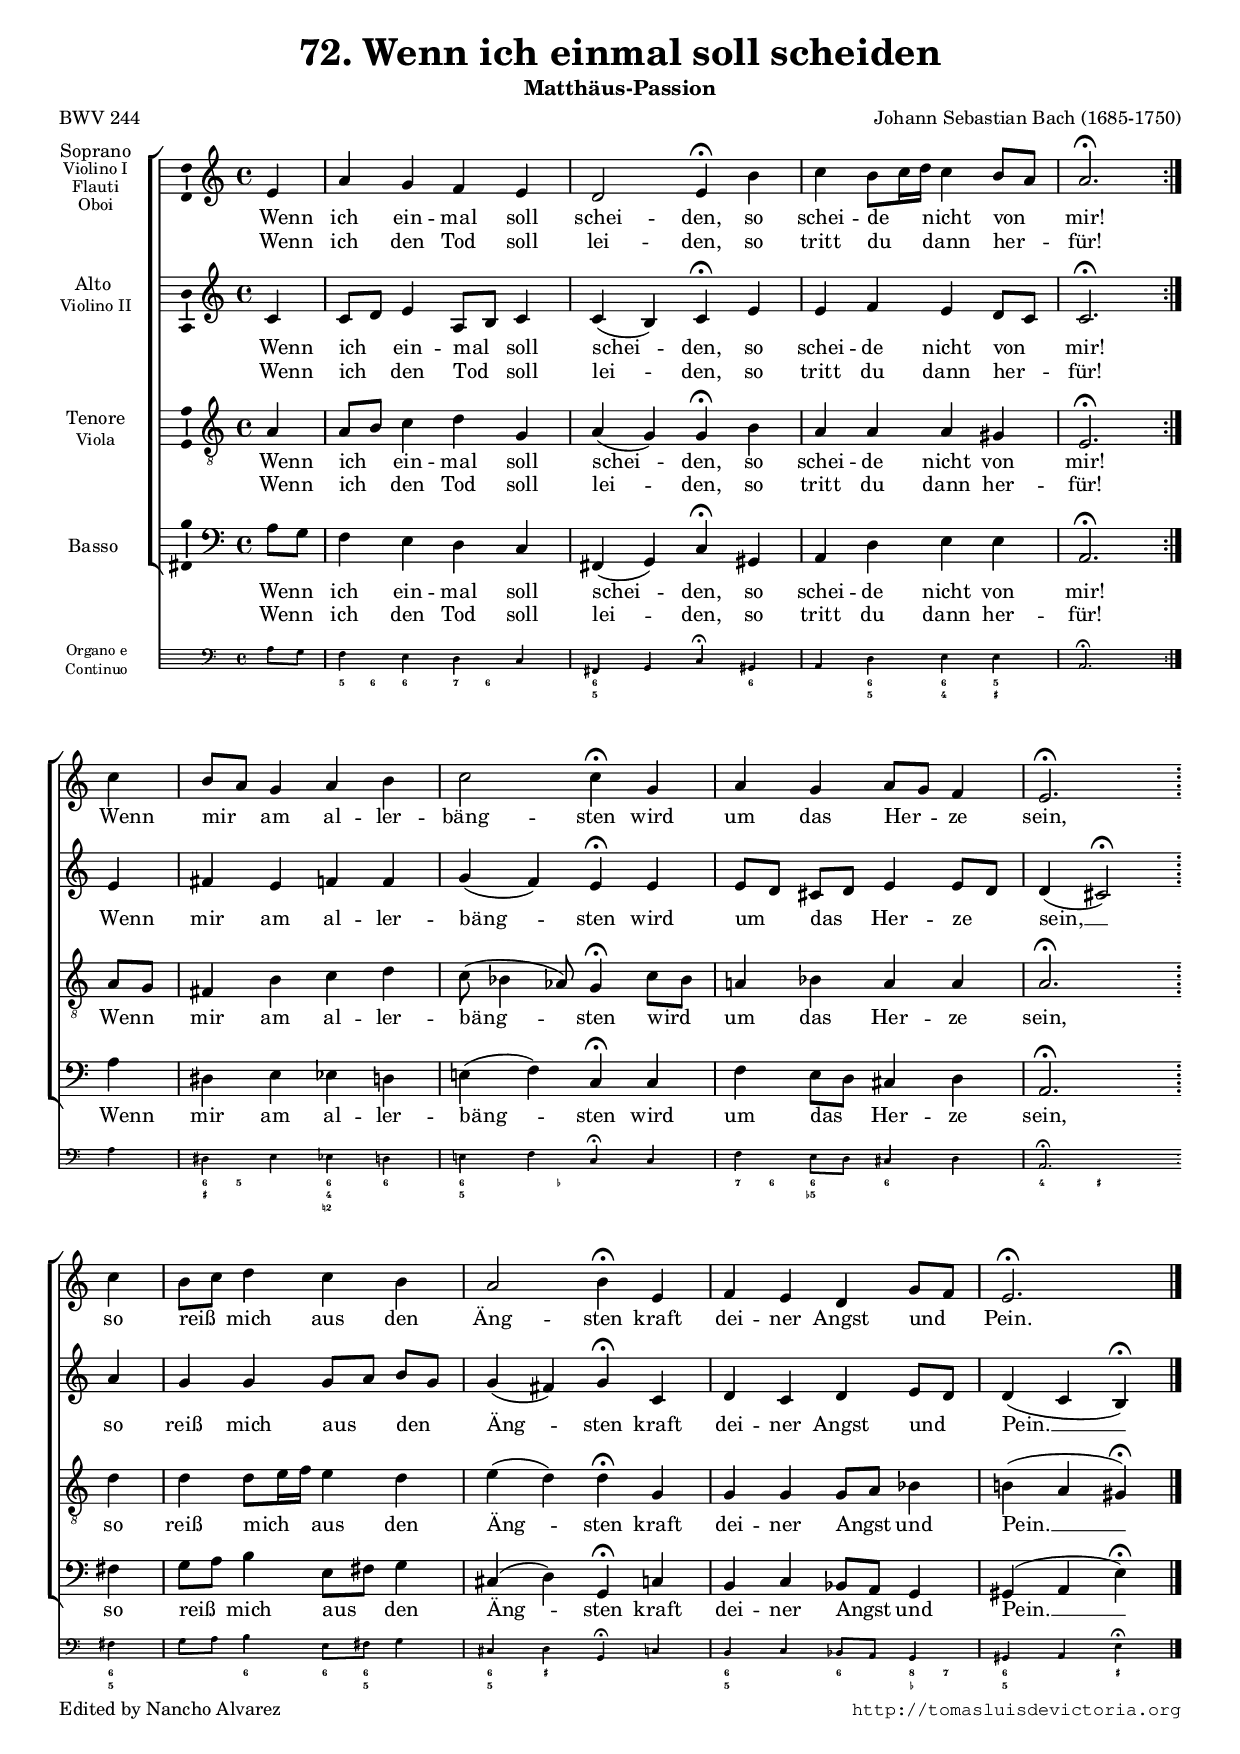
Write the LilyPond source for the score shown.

\version "2.18.0"

#(set-default-paper-size "a4")
#(set-global-staff-size 16.2)
#(ly:set-option 'point-and-click #f)

italicas=\override LyricText.font-shape = #'italic
rectas=\override LyricText.font-shape = #'upright
ss=\once \set suggestAccidentals = ##t
mtempo={\tempo 4 = 60}
mtempob={\tempo 4 = 30}


htitle="Wenn ich einmal soll scheiden"
hcomposer="Bach"

\header {
	title=\markup{\fontsize #2 "72. Wenn ich einmal soll scheiden"}
        subtitle="Matthäus-Passion"
%        subsubtitle=\markup{"BWV 244" \vspace #0 }
        composer="Johann Sebastian Bach (1685-1750)"
        	%opus="(-)"
	poet=\markup{"BWV 244"}
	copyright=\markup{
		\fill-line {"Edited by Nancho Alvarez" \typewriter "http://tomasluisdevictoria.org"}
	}
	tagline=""
}

global={\key c \major \time 4/4 \partial 4
        \skip 1*4 \bar ":|." \break
        \skip 1*8 \bar "|."
}


cantus=\relative c'{
        \override Score.MetronomeMark.X-offset = #1
        \override Score.MetronomeMark.padding = #3
        %\tempo \markup{\fontsize #2 "Coral"}
	e4
	a4 g f e
	d2 e4^\fermata b'
	c b8[ c16 d] c4 b8[ a]
	a2.^\fermata 
	c4
	b8[ a] g4 a b
	c2 c4^\fermata g
	a g a8[ g] f4
	e2.^\fermata \bar ";" \break
	c'4
	b8[ c] d4 c b
	a2 b4^\fermata e,
	f e d g8[ f]
	e2.^\fermata
}

altus=\relative c'{
	c4
	c8[ d] e4 a,8[ b] c4
	c( b) c^\fermata e
	e f e d8[ c]
	c2.^\fermata
	e4
	fis e f f
	g( f) e^\fermata e
	e8[ d] cis[ d] e4 e8[ d]
	d4( cis2^\fermata) a'4
	g4 g g8[ a] b[ g]
	g4( fis) g^\fermata c,
	d c d e8[ d]
	d4( c \mtempob b4^\fermata)
}

tenor=\relative c'{
	a4
	a8[ b] c4 d g,
	a4( g) g4^\fermata b
	a a a gis
	e2.^\fermata 
	a8[ g]
	fis4 b c d 
	c8( bes4 aes8) g4^\fermata c8[ bes]
	a!4 bes a a
	a2.^\fermata d4
	d d8[ e16 f] e4 d
	e( d) d^\fermata g,
	g g g8[ a] bes4
	b!( a gis)^\fermata
}

bassus=\relative c'{
	a8[ g]
	f4 e d c
	fis,( g) c^\fermata gis
	a d e e
	a,2.^\fermata
	a'4
	dis,4 e es d
	e!( f) c^\fermata c
	f4 e8[ d] cis4 d
	a2.^\fermata fis'4
	g8[ a] b4 e,8[ fis] g4
	cis,( d) g,^\fermata c
	b c bes8[ a] g4
	gis( a e')^\fermata
}

continuo=\relative c'{
	\set autoBeaming = ##t
	a8 g
	f4 e d c
	fis, g c^\fermata gis
	a d e e
	a,2.^\fermata
	a'4
	dis,4 e es d
	e! f c^\fermata c
	f4 e8 d cis4 d
	a2.^\fermata fis'4
	g8 a b4 e,8 fis g4
	cis, d g,^\fermata c
	b c bes8 a g4
	gis a e'^\fermata
}

cifrado=\figuremode{
  \override FiguredBass.BassFigure #'font-size = #-3
  s4
  <5>8 <6> <6>4 <7>8 <6> s4
  <6 5>4 s s <6>
  s4 <6 5> <6 4> <5 _+>
  s1
  <6 _+>8 <5> s4 <6 4 2!> <6>
  <6 5>4 s8 <_-> s2
  <7>8 <6> <6 5->4 <6>4 s
  <4>4 <_+>2 <6 5>4
  s4 <6> <6>8 <6 5> s4
  <6 5>4 <_+> s2
  <6 5>4 s <6> <8 _->8 <7>
  <6 5>4 s <_+>
}

textocantus=\lyricmode{
\once \override Score.LyricText.X-offset = #-1
Wenn ich ein -- mal soll schei -- den,
so schei -- de nicht von mir!
\once \override Score.LyricText.X-offset = #-1
Wenn mir am al -- ler -- bäng -- sten
wird um das Her -- ze sein,
so reiß mich aus den Äng -- sten
kraft dei -- ner Angst und Pein.
}
textocantusb=\lyricmode{
Wenn ich den Tod soll lei -- den,
so tritt du dann her -- für!
}  

textoaltus=\lyricmode{
Wenn ich ein -- mal soll schei -- den,
so schei -- de nicht von mir!
Wenn mir am al -- ler -- bäng -- sten
wird um das Her -- ze sein, __
so reiß mich aus den Äng -- sten
kraft dei -- ner Angst und Pein. __
}
textoaltusb=\lyricmode{
Wenn ich den Tod soll lei -- den,
so tritt du dann her -- für!
}  

textotenor=\lyricmode{
Wenn ich ein -- mal soll schei -- den,
so schei -- de nicht von mir!
Wenn mir am al -- ler -- bäng -- sten
wird um das Her -- ze sein,
so reiß mich aus den Äng -- sten
kraft dei -- ner Angst und Pein. __
}
textotenorb=\lyricmode{
Wenn ich den Tod soll lei -- den,
so tritt du dann her -- für!
}  

textobassus=\lyricmode{
Wenn ich ein -- mal soll schei -- den, 
so schei -- de nicht von mir!
Wenn mir am al -- ler -- bäng -- sten
wird um das Her -- ze sein,
so reiß mich aus den Äng -- sten
kraft dei -- ner Angst und Pein. __
}
textobassusb=\lyricmode{
Wenn ich den Tod soll lei -- den, 
so tritt du dann her -- für!
}  



\score {\transpose c' c'{
<<
  \new ChoirStaff<<

	\new Staff <<\global
	\new Voice="v1" {
	\set Staff.instrumentName=\markup{\center-column {"Soprano" \smaller \raise #.9 "Violino I" \smaller \raise #1.8 "Flauti" \smaller \raise #2.7 "Oboi"}}
        \clef "treble"
        \cantus }
	\new Lyrics \lyricsto "v1" {\textocantus }
	\new Lyrics \lyricsto "v1" {\textocantusb }
	>>

	\new Staff <<\global
	\new Voice="v2" {
	\set Staff.instrumentName=\markup{\center-column {"Alto " \raise #.5 \smaller "Violino II" }}
	\clef "treble"
		\altus }
	\new Lyrics \lyricsto "v2" {\textoaltus }
	\new Lyrics \lyricsto "v2" {\textoaltusb }
	>>
	
	\new Staff <<\global
	\new Voice="v3" {
	\set Staff.instrumentName=\markup{\center-column {"Tenore" \raise #.5 \smaller "Viola"}}
	\clef "G_8"
		\tenor }
	\new Lyrics \lyricsto "v3" {\textotenor }
	\new Lyrics \lyricsto "v3" {\textotenorb }
	>>

	\new Staff <<\global
	\new Voice="v4" {
		\set Staff.instrumentName="Basso "
		\clef "bass"
		\bassus }
	\new Lyrics \lyricsto "v4" {\textobassus }
	\new Lyrics \lyricsto "v4" {\textobassusb }
	>>	
>>
\new Staff \with{
          \remove Ambitus_engraver
          fontSize = #-4
          \override StaffSymbol #'staff-space = #(magstep -5)
        }<<\global
        \new Voice="v5" {
                \set Staff.instrumentName=\markup{\larger \larger \center-column{"Organo e" \raise #1.5 "Continuo"}}
                \clef "bass"
                \continuo }
        \new FiguredBass {\cifrado }
        >>
>>
	} % transpose

\layout{ 
	\context {\Lyrics 
		\override VerticalAxisGroup.staff-affinity = #UP
		\override VerticalAxisGroup.nonstaff-relatedstaff-spacing =
			#'((basic-distance . 0) (minimum-distance . 0) (padding . .2))
		\override LyricText.font-size = #1.0
		\override LyricHyphen.minimum-distance = #0.5
	}
	\context {\Score 
		tempoHideNote = ##t
		\override BarNumber.padding = #2 
	}
	\context {\Voice 
		%melismaBusyProperties = #'()
		autoBeaming = ##f
	}
	\context {\Staff 
                %\RemoveEmptyStaves
                %\override VerticalAxisGroup.remove-first = ##t
		\override VerticalAxisGroup.staff-staff-spacing =
			#'((basic-distance . 0) (minimum-distance . 0) (padding . 0))
		\consists Ambitus_engraver 
		\override LigatureBracket.padding = #1
	}
}

%\midi { \mtempo }

}


\paper{
	evenHeaderMarkup=\markup  \fill-line { \fromproperty #'page:page-number-string \htitle \hcomposer }
	oddHeaderMarkup= \markup  \fill-line { \on-the-fly #not-first-page \hcomposer \on-the-fly #not-first-page \htitle \on-the-fly #not-first-page \fromproperty #'page:page-number-string }
	%system-count=20
	page-count = 1
	ragged-last-bottom = ##f
	indent=1.7\cm
	system-system-spacing =
	#'((basic-distance . 7) (minimum-distance . 0) (padding . 0))
	top-system-spacing = % header
	#'((basic-distance . 8) (minimum-distance . 0) (padding . 0))
	last-bottom-spacing = % footer
	#'((basic-distance . 4) (minimum-distance . 0) (padding . 0))
	markup-system-spacing.padding = #1.5
	markup-system-spacing = 
	#'((basic-distance . 0) (minimum-distance . 0) (padding . 1))
}
